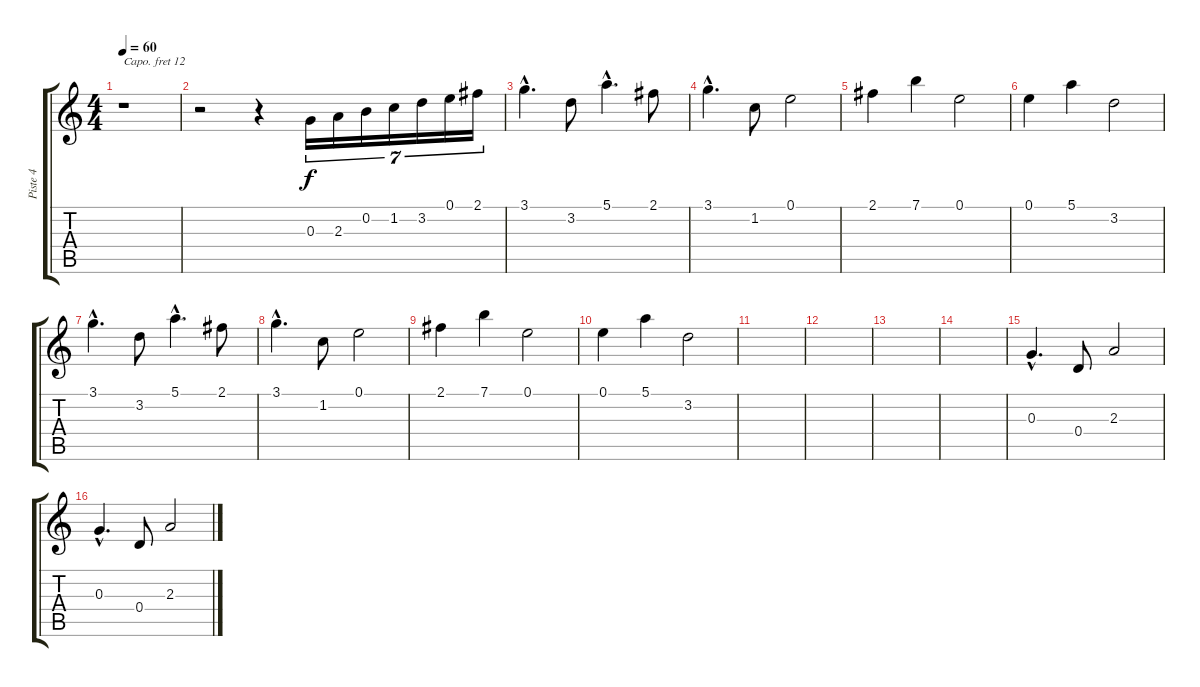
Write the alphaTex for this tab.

\track ("Piste 4" "Piste 4") {instrument synthstrings1}
\staff {score tabs}
\capo 12
\tuning (E4 B3 G3 D3 A2 E2) {hide}
\ts (4 4)
\tempo 60
\clef g2
\ks c
r.1{dy f} |
r.2 r.4 0.3.16{tu (7 4)} 2.3.16{tu (7 4)} 0.2.16{tu (7 4)} 1.2.16{tu (7 4)} 3.2.16{tu (7 4)} 0.1.16{tu (7 4)} 2.1.16{tu (7 4)} |
3.1{hac}.4{d} 3.2.8 5.1{hac}.4{d} 2.1.8 |
3.1{hac}.4{d} 1.2.8 0.1.2 |
2.1.4 7.1.4 0.1.2 |
0.1.4 5.1.4 3.2.2 |
3.1{hac}.4{d} 3.2.8 5.1{hac}.4{d} 2.1.8 |
3.1{hac}.4{d} 1.2.8 0.1.2 |
2.1.4 7.1.4 0.1.2 |
0.1.4 5.1.4 3.2.2 |
|
|
|
|
0.3{hac}.4{d} 0.4.8 2.3.2 |
0.3{hac}.4{d} 0.4.8 2.3.2
